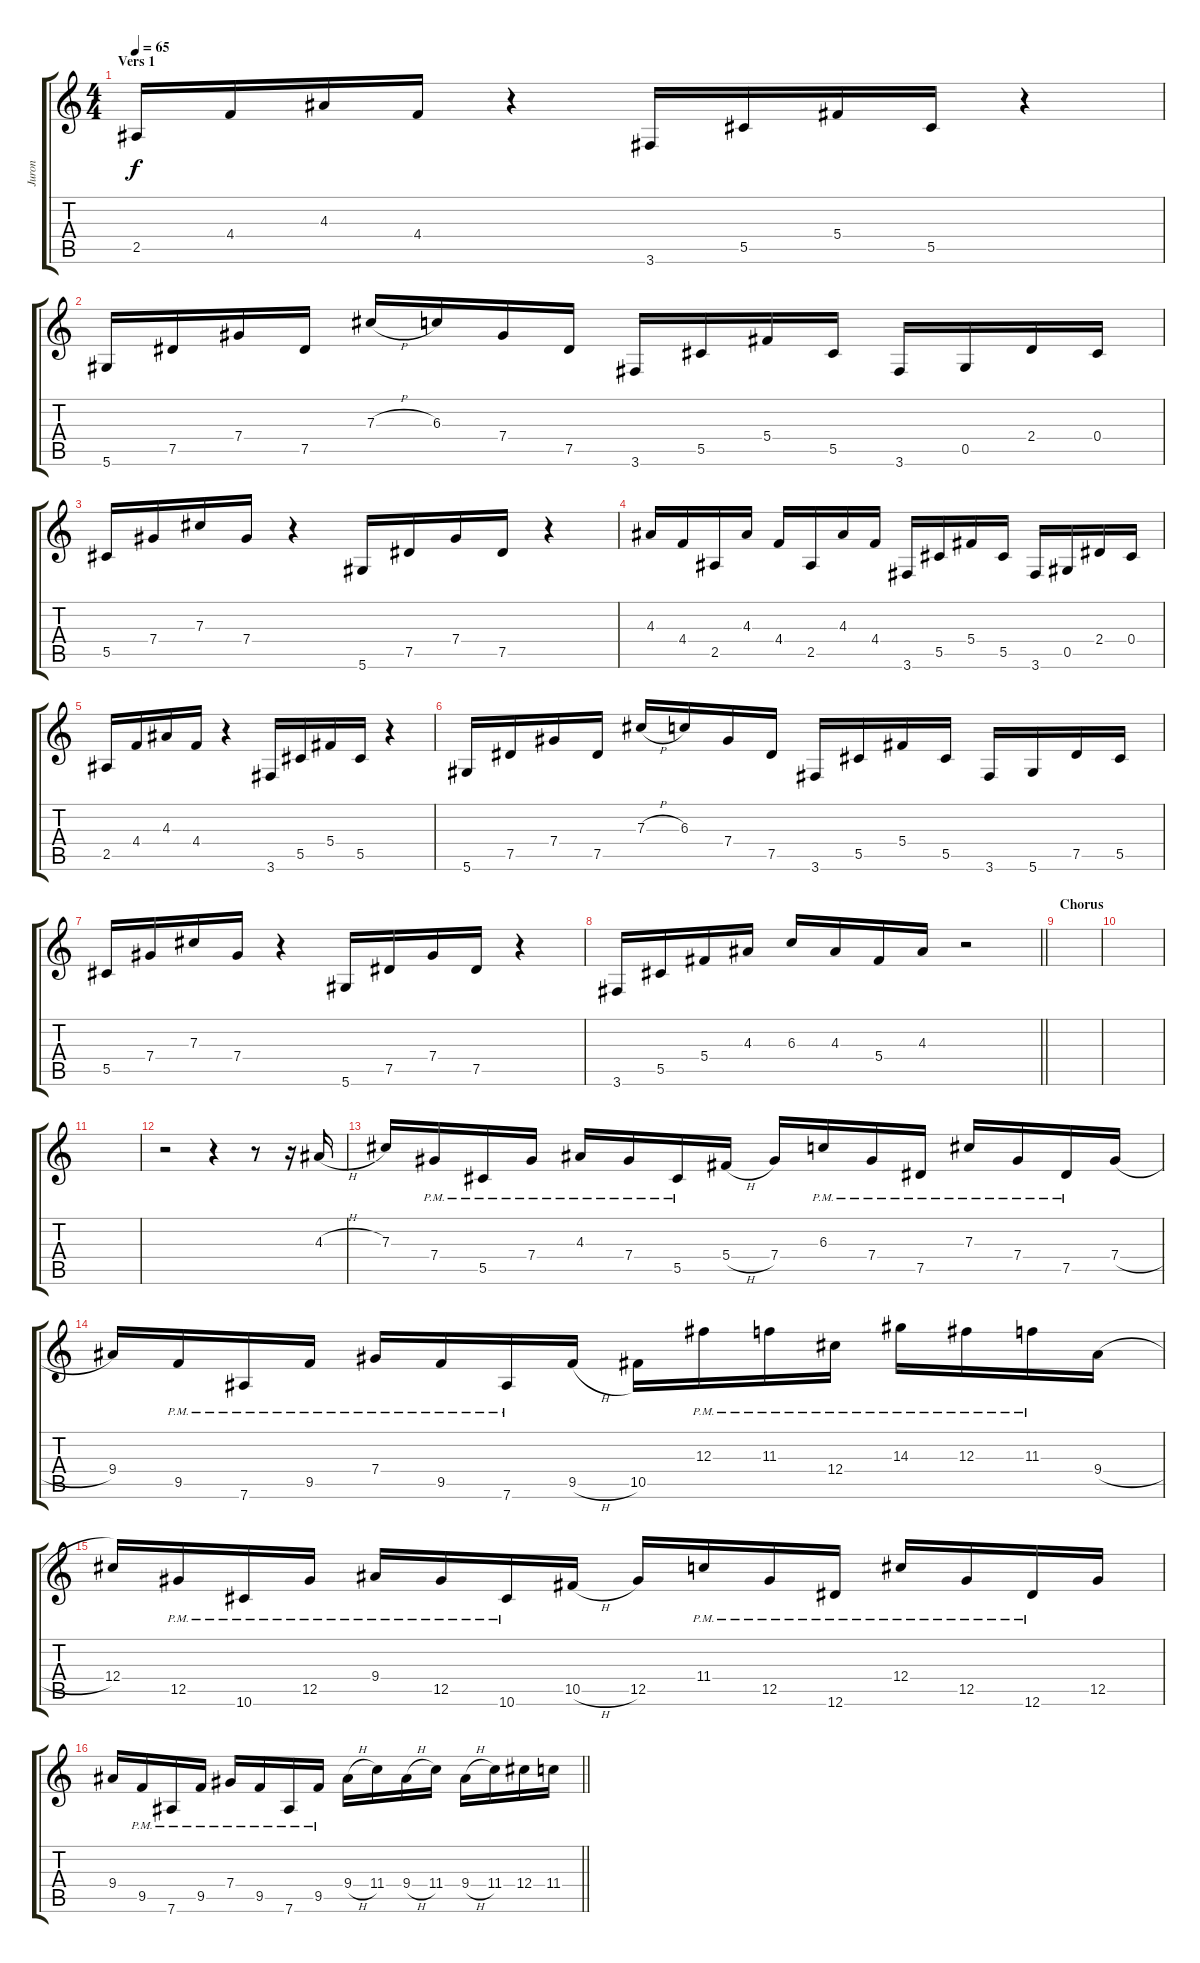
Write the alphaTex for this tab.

\track ("Juron" "Juron") {instrument distortionguitar}
\staff {score tabs}
\tuning (Eb4 Bb3 Gb3 Db3 Ab2 Eb2) {hide}
\ts (4 4)
\section ("" "Vers 1")
\tempo 65
\clef g2
\ks c
2.5.16{dy f} 4.4.16 4.3.16 4.4.16 r.4 3.6.16 5.5.16 5.4.16 5.5.16 r.4 |
5.6.16 7.5.16 7.4.16 7.5.16 7.3{h}.16 6.3.16 7.4.16 7.5.16 3.6.16 5.5.16 5.4.16 5.5.16 3.6.16 0.5.16 2.4.16 0.4.16 |
5.5.16 7.4.16 7.3.16 7.4.16 r.4 5.6.16 7.5.16 7.4.16 7.5.16 r.4 |
4.3.16 4.4.16 2.5.16 4.3.16 4.4.16 2.5.16 4.3.16 4.4.16 3.6.16 5.5.16 5.4.16 5.5.16 3.6.16 0.5.16 2.4.16 0.4.16 |
2.5.16 4.4.16 4.3.16 4.4.16 r.4 3.6.16 5.5.16 5.4.16 5.5.16 r.4 |
5.6.16 7.5.16 7.4.16 7.5.16 7.3{h}.16 6.3.16 7.4.16 7.5.16 3.6.16 5.5.16 5.4.16 5.5.16 3.6.16 5.6.16 7.5.16 5.5.16 |
5.5.16 7.4.16 7.3.16 7.4.16 r.4 5.6.16 7.5.16 7.4.16 7.5.16 r.4 |
\barLineRight lightlight
3.6.16 5.5.16 5.4.16 4.3.16 6.3.16 4.3.16 5.4.16 4.3.16 r.2 |
\section ("" "Chorus")
|
|
|
r.2 r.4{volume 9 instrument distortionguitar} r.8 r.16 4.3{h}.16 |
7.3.16 7.4{pm}.16 5.5{pm}.16 7.4{pm}.16 4.3{pm}.16 7.4{pm}.16 5.5{pm}.16 5.4{h}.16 7.4.16 6.3{pm}.16 7.4{pm}.16 7.5{pm}.16 7.3{pm}.16 7.4{pm}.16 7.5{pm}.16 7.4{h}.16 |
9.4.16 9.5{pm}.16 7.6{pm}.16 9.5{pm}.16 7.4{pm}.16 9.5{pm}.16 7.6{pm}.16 9.5{h}.16 10.5.16 12.3{pm}.16 11.3{pm}.16 12.4{pm}.16 14.3{pm}.16 12.3{pm}.16 11.3{pm}.16 9.4{h}.16 |
12.4.16 12.5{pm}.16 10.6{pm}.16 12.5{pm}.16 9.4{pm}.16 12.5{pm}.16 10.6{pm}.16 10.5{h}.16 12.5.16 11.4{pm}.16 12.5{pm}.16 12.6{pm}.16 12.4{pm}.16 12.5{pm}.16 12.6{pm}.16 12.5.16 |
\barLineRight lightlight
9.4.16 9.5{pm}.16 7.6{pm}.16 9.5{pm}.16 7.4{pm}.16 9.5{pm}.16 7.6{pm}.16 9.5{pm}.16 9.4{h}.16 11.4.16 9.4{h}.16 11.4.16 9.4{h}.16 11.4.16 12.4.16 11.4.16
